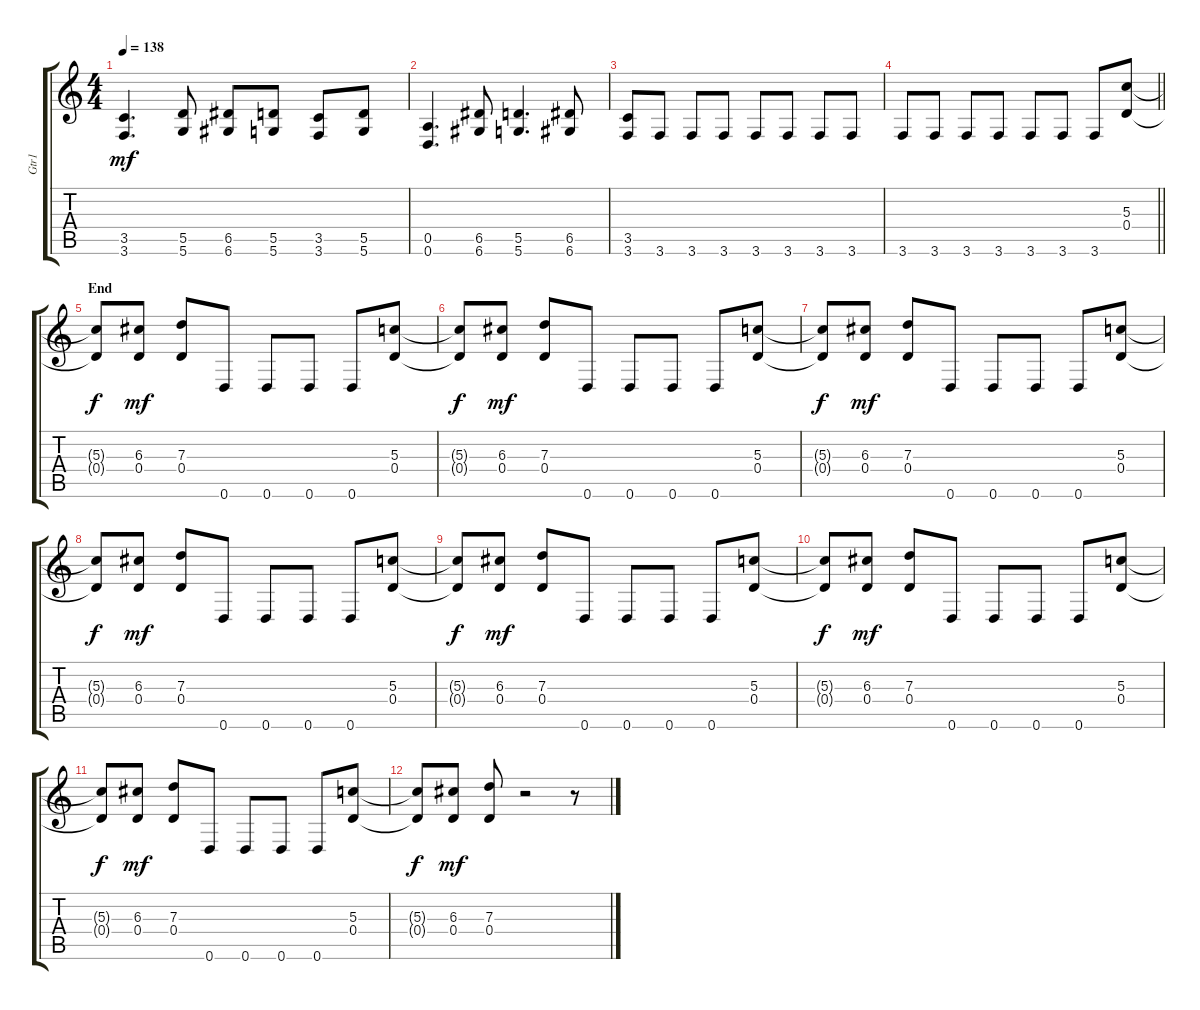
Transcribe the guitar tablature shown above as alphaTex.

\track ("Gtr1" "Gtr1") {instrument distortionguitar}
\staff {score tabs}
\tuning (E4 B3 G3 D3 A2 D2) {hide}
\ts (4 4)
\tempo 138
\clef g2
\ks c
(3.5 3.6).4{d dy mf} (5.5 5.6).8 (6.5 6.6).8 (5.5 5.6).8 (3.5 3.6).8 (5.5 5.6).8 |
(0.5 0.6).4{d} (6.5 6.6).8 (5.5 5.6).4{d} (6.5 6.6).8 |
(3.5 3.6).8 3.6.8 3.6.8 3.6.8 3.6.8 3.6.8 3.6.8 3.6.8 |
\barLineRight lightlight
3.6.8 3.6.8 3.6.8 3.6.8 3.6.8 3.6.8 3.6.8 (5.3 0.4).8 |
\section ("" "End")
(5.3{t} 0.4{t}).8{dy f} (6.3 0.4).8{dy mf} (7.3 0.4).8 0.6.8 0.6.8 0.6.8 0.6.8 (5.3 0.4).8 |
(5.3{t} 0.4{t}).8{dy f} (6.3 0.4).8{dy mf} (7.3 0.4).8 0.6.8 0.6.8 0.6.8 0.6.8 (5.3 0.4).8 |
(5.3{t} 0.4{t}).8{dy f} (6.3 0.4).8{dy mf} (7.3 0.4).8 0.6.8 0.6.8 0.6.8 0.6.8 (5.3 0.4).8 |
(5.3{t} 0.4{t}).8{dy f} (6.3 0.4).8{dy mf} (7.3 0.4).8 0.6.8 0.6.8 0.6.8 0.6.8 (5.3 0.4).8 |
(5.3{t} 0.4{t}).8{dy f} (6.3 0.4).8{dy mf} (7.3 0.4).8 0.6.8 0.6.8 0.6.8 0.6.8 (5.3 0.4).8 |
(5.3{t} 0.4{t}).8{dy f} (6.3 0.4).8{dy mf} (7.3 0.4).8 0.6.8 0.6.8 0.6.8 0.6.8 (5.3 0.4).8 |
(5.3{t} 0.4{t}).8{dy f} (6.3 0.4).8{dy mf} (7.3 0.4).8 0.6.8 0.6.8 0.6.8 0.6.8 (5.3 0.4).8 |
(5.3{t} 0.4{t}).8{dy f} (6.3 0.4).8{dy mf} (7.3 0.4).8 r.2 r.8
